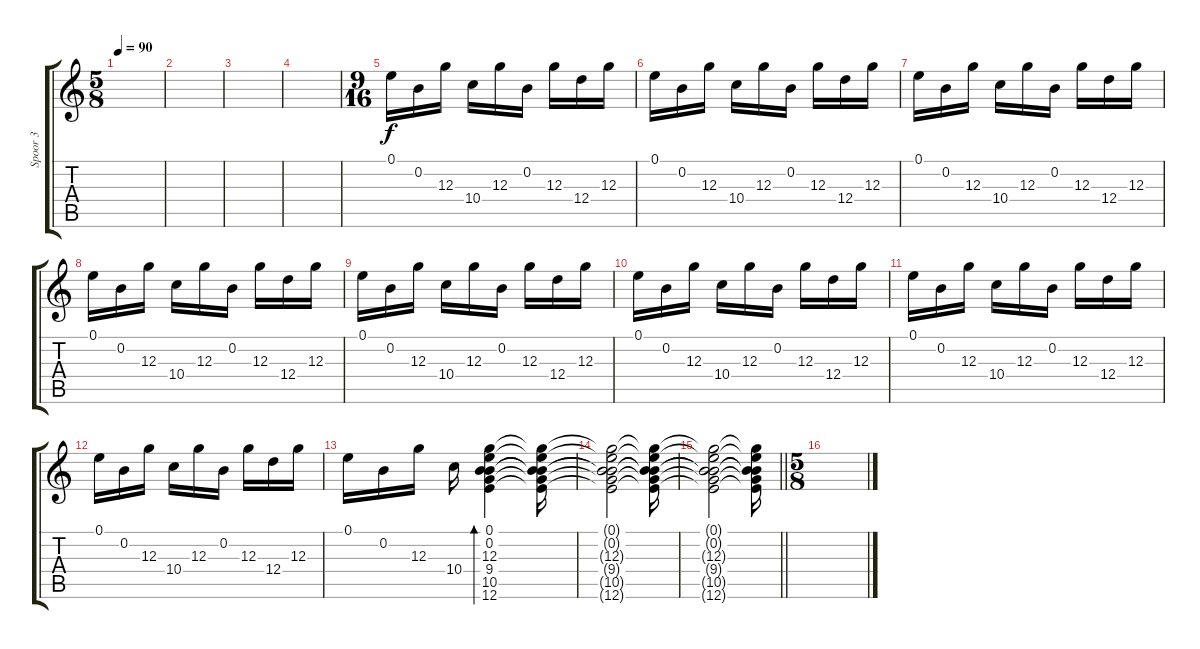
\track ("Spoor 3" "Spoor 3") {instrument acousticguitarsteel}
\staff {score tabs}
\tuning (E4 B3 G3 D3 A2 E2) {hide}
\ts (5 8)
\tempo 90
\clef g2
\ks c
|
|
|
|
\ts (9 16)
0.1.16{volume 13 instrument acousticguitarsteel} 0.2.16 12.3.16 10.4.16 12.3.16 0.2.16 12.3.16 12.4.16 12.3.16 |
0.1.16 0.2.16 12.3.16 10.4.16 12.3.16 0.2.16 12.3.16 12.4.16 12.3.16 |
0.1.16 0.2.16 12.3.16 10.4.16 12.3.16 0.2.16 12.3.16 12.4.16 12.3.16 |
0.1.16 0.2.16 12.3.16 10.4.16 12.3.16 0.2.16 12.3.16 12.4.16 12.3.16 |
0.1.16 0.2.16 12.3.16 10.4.16 12.3.16 0.2.16 12.3.16 12.4.16 12.3.16 |
0.1.16 0.2.16 12.3.16 10.4.16 12.3.16 0.2.16 12.3.16 12.4.16 12.3.16 |
0.1.16 0.2.16 12.3.16 10.4.16 12.3.16 0.2.16 12.3.16 12.4.16 12.3.16 |
0.1.16 0.2.16 12.3.16 10.4.16 12.3.16 0.2.16 12.3.16 12.4.16 12.3.16 |
0.1.16 0.2.16 12.3.16 10.4.16 (0.1 0.2 12.3 9.4 10.5 12.6).4{bd 240} (0.1{t} 0.2{t} 12.3{t} 9.4{t} 10.5{t} 12.6{t}).16 |
(0.1{t} 0.2{t} 12.3{t} 9.4{t} 10.5{t} 12.6{t}).2 (0.1{t} 0.2{t} 12.3{t} 9.4{t} 10.5{t} 12.6{t}).16 |
\barLineRight lightlight
(0.1{t} 0.2{t} 12.3{t} 9.4{t} 10.5{t} 12.6{t}).2 (0.1{t} 0.2{t} 12.3{t} 9.4{t} 10.5{t} 12.6{t}).16 |
\ts (5 8)
